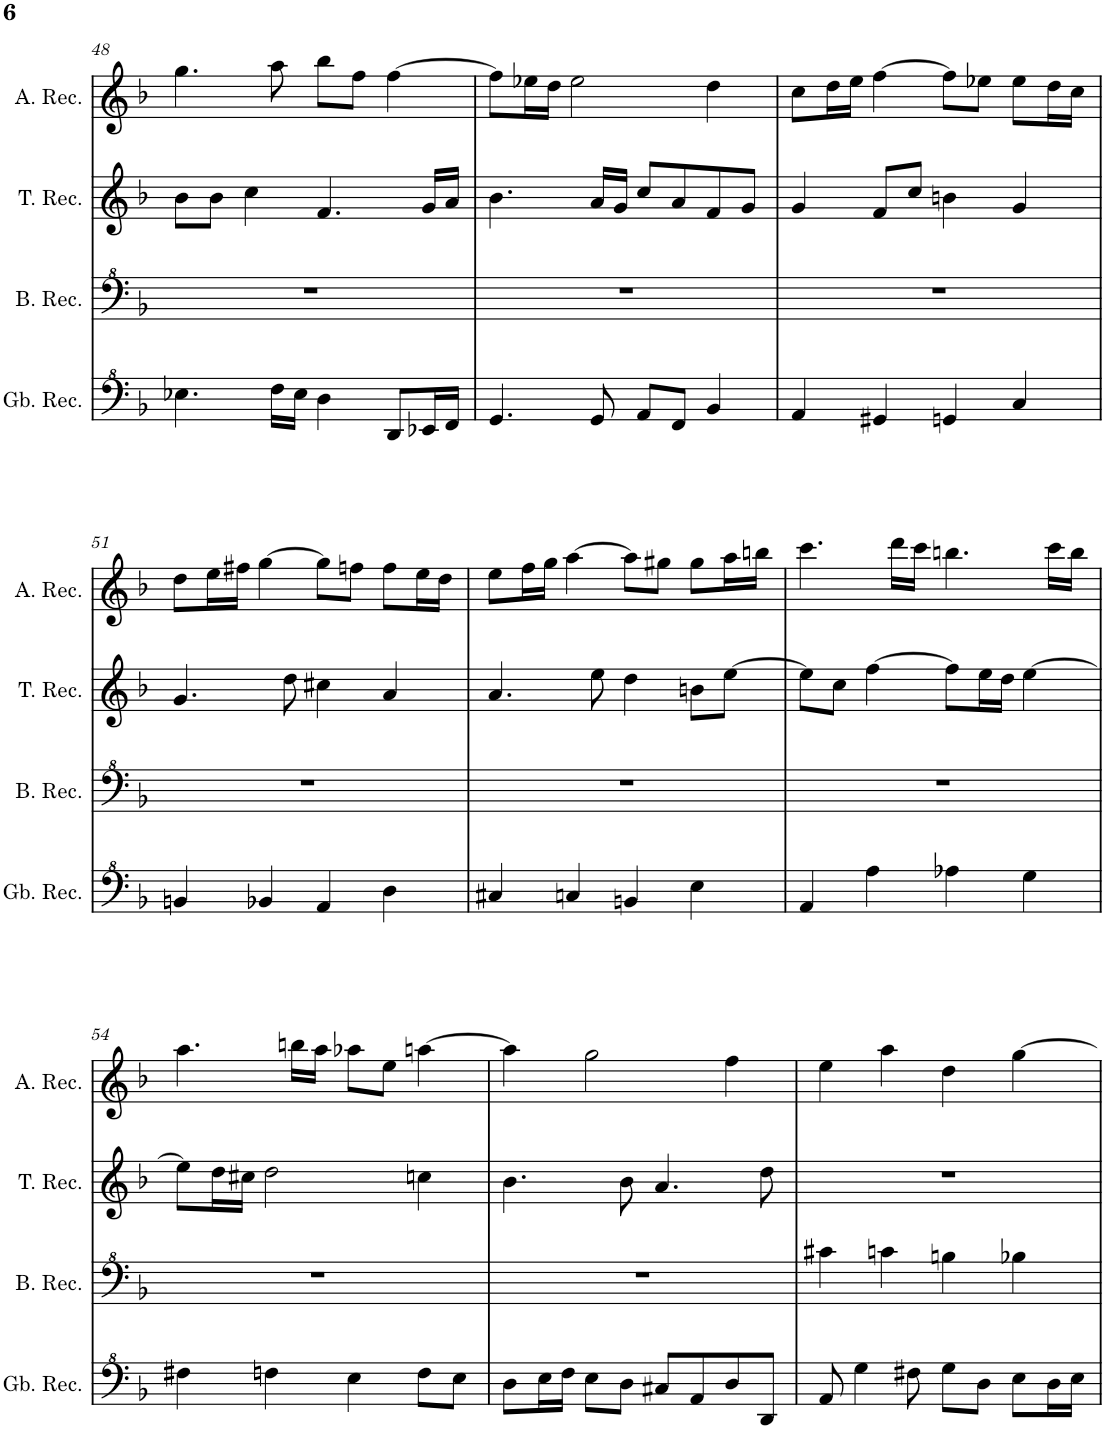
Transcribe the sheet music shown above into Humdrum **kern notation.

**kern	**kern	**kern	**kern
*part4	*part3	*part2	*part1
*staff4	*staff3	*staff2	*staff1
*I"Greatbass	*I"Bass	*I"Tenor	*I"Alto
!!LO:PB:g=z
*clefF^4	*clefF^4	*clefG2	*clefG2
*k[b-]	*k[b-]	*k[b-]	*k[b-]
*M4/4	*M4/4	*M4/4	*M4/4
=48	=48	=48	=48
4.e-X\	1r	8b-\L	4.gg\
.	.	8b-\J	.
.	.	4cc\	.
16f\LL	.	.	8aa\
16e-\JJ	.	.	.
4d\	.	4.f/	8bb-\L
.	.	.	8ff\J
8D/L	.	.	[4ff\
16E-X/L	.	16g/LL	.
16F/JJ	.	16a/JJ	.
=49	=49	=49	=49
4.G/	1r	4.b-\	8ff\L]
.	.	.	16ee-X\L
.	.	.	16dd\JJ
.	.	.	2ee-\
8G/	.	16a/LL	.
.	.	16g/JJ	.
8A/L	.	8cc/L	.
8F/J	.	8a/	.
4B-/	.	8f/	4dd\
.	.	8g/J	.
=50	=50	=50	=50
4A/	1r	4g/	8cc\L
.	.	.	16dd\L
.	.	.	16ee\JJ
4G#X/	.	8f/L	[4ff\
.	.	8cc/J	.
4Gn/	.	4bn\	8ff\L]
.	.	.	8ee-X\J
4c/	.	4g/	8ee-\L
.	.	.	16dd\L
.	.	.	16cc\JJ
!!LO:LB:g=z
=51	=51	=51	=51
4Bn/	1r	4.g/	8dd\L
.	.	.	16ee\L
.	.	.	16ff#X\JJ
4B-X/	.	.	[4gg\
.	.	8dd\	.
4A/	.	4cc#X\	8gg\L]
.	.	.	8ffn\J
4d\	.	4a/	8ff\L
.	.	.	16ee\L
.	.	.	16dd\JJ
=52	=52	=52	=52
4c#X/	1r	4.a/	8ee\L
.	.	.	16ff\L
.	.	.	16gg\JJ
4cn/	.	.	[4aa\
.	.	8ee\	.
4Bn/	.	4dd\	8aa\L]
.	.	.	8gg#X\J
4e\	.	8bn\L	8gg#\L
.	.	[8ee\J	16aa\L
.	.	.	16bbn\JJ
=53	=53	=53	=53
4A/	1r	8ee\L]	4.ccc\
.	.	8cc\J	.
4a\	.	[4ff\	.
.	.	.	16ddd\LL
.	.	.	16ccc\JJ
4a-X\	.	8ff\L]	4.bbn\
.	.	16ee\L	.
.	.	16dd\JJ	.
4g\	.	[4ee\	.
.	.	.	16ccc\LL
.	.	.	16bb\JJ
!!LO:LB:g=z
=54	=54	=54	=54
4f#X\	1r	8ee\L]	4.aa\
.	.	16dd\L	.
.	.	16cc#X\JJ	.
4fn\	.	2dd\	.
.	.	.	16bbn\LL
.	.	.	16aa\JJ
4e\	.	.	8aa-X\L
.	.	.	8ee\J
8f\L	.	4ccn\	[4aan\
8e\J	.	.	.
=55	=55	=55	=55
8d\L	1r	4.b-\	4aa\]
16e\L	.	.	.
16f\JJ	.	.	.
8e\L	.	.	2gg\
8d\J	.	8b-\	.
8c#X/L	.	4.a/	.
8A/	.	.	.
8d/	.	.	4ff\
8D/J	.	8dd\	.
=56	=56	=56	=56
8A/	4cc#X\	1r	4ee\
4g\	.	.	.
.	4ccn\	.	4aa\
8f#X\	.	.	.
8g\L	4bn\	.	4dd\
8d\J	.	.	.
8e\L	4b-X\	.	[4gg\
16d\L	.	.	.
16e\JJ	.	.	.
=	=	=	=
*-	*-	*-	*-
